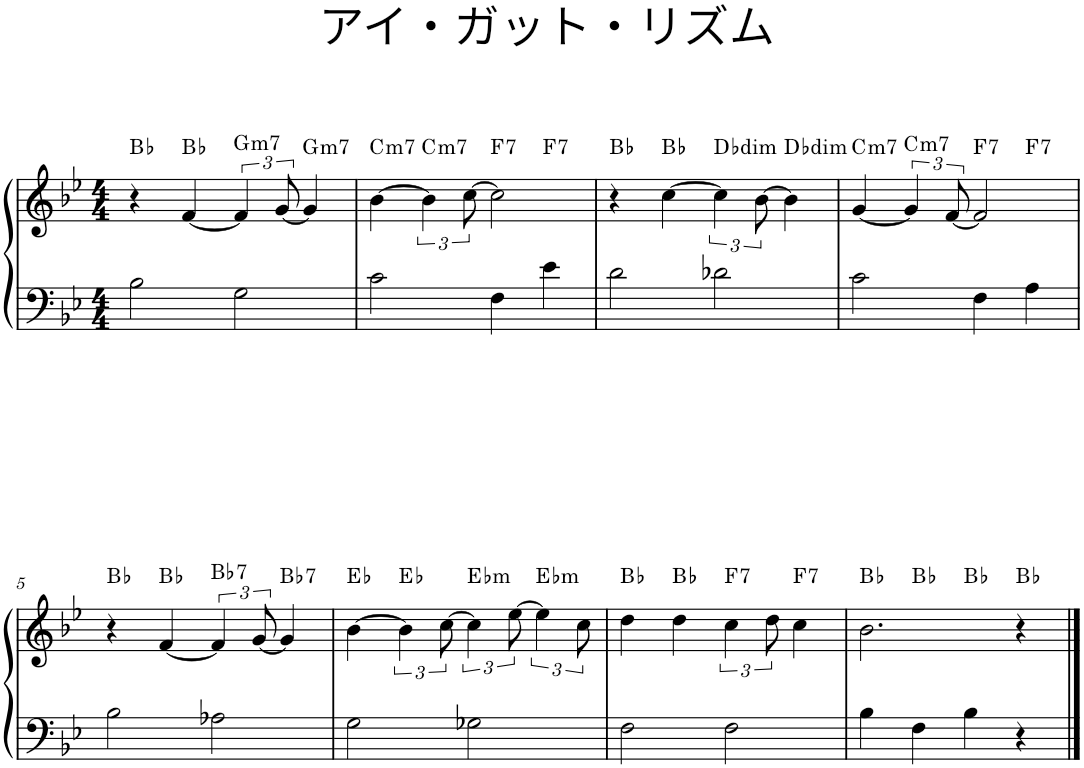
**kern	**kern	**harte
*part1	*part1	*part1
*staff2	*staff1	*
*I"Piano	*	*
*I'Pno.	*	*
*clefF4	*clefG2	*
*k[b-e-]	*k[b-e-]	*
*B-:	*B-:	*
*M4/4	*M4/4	*
=1	=1	=1
!	!	!LO:H:kt=♭
2B-\	4r	.
!	!	!LO:H:kt=♭
.	[4f/	.
!	!	!LO:H:kt=m7
2G\	6f/]	G:min7
.	[12g/	.
!	!	!LO:H:kt=m7
.	4g/]	G:min7
=2	=2	=2
!	!	!LO:H:kt=m7
*	*^	*
2c\	[4b-\	2.ryy	C:min7
!	!	!	!LO:H:kt=m7
.	6b-\]	.	C:min7
.	[12cc\	.	.
!	!	!	!LO:H:kt=7
4F\	2cc\]	.	F:7
!	!	!	!LO:H:kt=7
4e-\	.	4ryy	F:7
=3	=3	=3	=3
!	!	!	!LO:H:kt=♭
*	*v	*v	*
2d\	4r	.
!	!	!LO:H:kt=♭
.	[4cc\	.
!	!	!LO:H:kt=♭dim
2d-X\	6cc\]	.
.	[12b-\	.
!	!	!LO:H:kt=♭dim
.	4b-\]	.
=4	=4	=4
!	!	!LO:H:kt=m7
*	*^	*
2c\	[4g/	2.ryy	C:min7
!	!	!	!LO:H:kt=m7
.	6g/]	.	C:min7
.	[12f/	.	.
!	!	!	!LO:H:kt=7
4F\	2f/]	.	F:7
!	!	!	!LO:H:kt=7
4A\	.	4ryy	F:7
!!LO:LB:g=z
=5	=5	=5	=5
!	!	!	!LO:H:kt=♭
*	*v	*v	*
2B-\	4r	.
!	!	!LO:H:kt=♭
.	[4f/	.
!	!	!LO:H:kt=7
2A-X\	6f/]	Bb:7
.	[12g/	.
!	!	!LO:H:kt=7
.	4g/]	Bb:7
=6	=6	=6
!	!	!LO:H:kt=♭
2G\	[4b-\	.
!	!	!LO:H:kt=♭
.	6b-\]	.
.	[12cc\	.
!	!	!LO:H:kt=♭m
2G-X\	6cc\]	.
.	[12ee-\	.
!	!	!LO:H:kt=♭m
.	6ee-\]	.
.	12cc\	.
=7	=7	=7
!	!	!LO:H:kt=♭
2F\	4dd\	.
!	!	!LO:H:kt=♭
.	4dd\	.
!	!	!LO:H:kt=7
2F\	6cc\	F:7
.	12dd\	.
!	!	!LO:H:kt=7
.	4cc\	F:7
=8	=8	=8
!	!	!LO:H:kt=♭
*	*^	*
*	*	*^	*
4B-\	2.b-\	4ryy	2ryy	.
!	!	!	!	!LO:H:kt=♭
4F\	.	2.ryy	.	.
!	!	!	!	!LO:H:kt=♭
4B-\	.	.	2ryy	.
!	!	!	!	!LO:H:kt=♭
4r	4r	.	.	.
*	*v	*v	*v	*
==	==	==
*-	*-	*-
